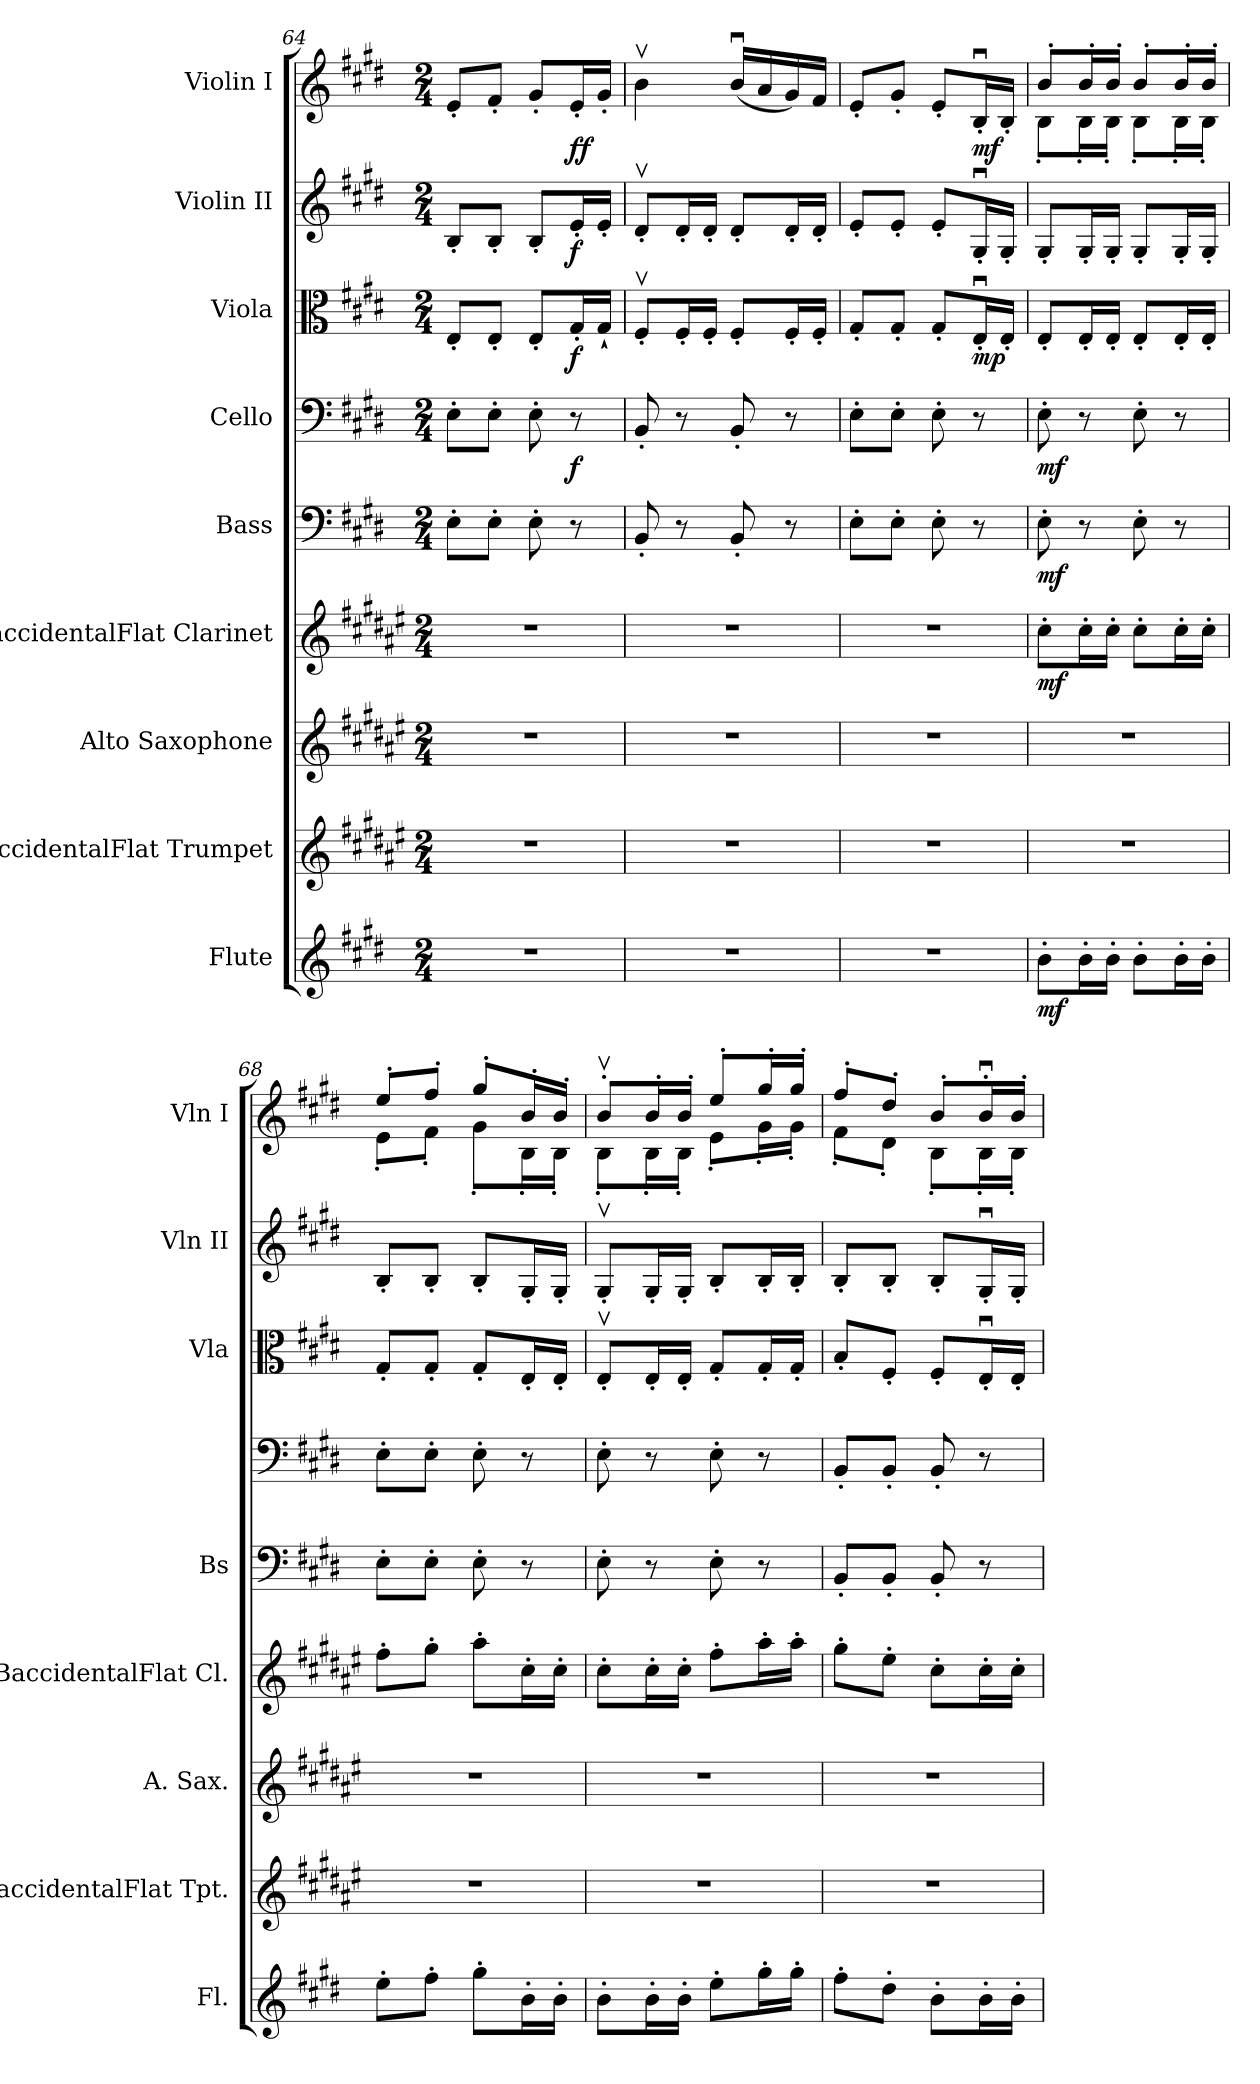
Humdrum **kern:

**kern	**dynam	**kern	**kern	**kern	**dynam	**kern	**dynam	**kern	**dynam	**kern	**dynam	**kern	**dynam	**kern	**dynam
*part9	*part9	*part8	*part7	*part6	*part6	*part5	*part5	*part4	*part4	*part3	*part3	*part2	*part2	*part1	*part1
*staff9	*staff9	*staff8	*staff7	*staff6	*staff6	*staff5	*staff5	*staff4	*staff4	*staff3	*staff3	*staff2	*staff2	*staff1	*staff1
*I"Flute	*	*I"BaccidentalFlat Trumpet	*I"Alto Saxophone	*I"BaccidentalFlat Clarinet	*	*I"Bass	*	*I"Cello	*	*I"Viola	*	*I"Violin II	*	*I"Violin I	*
*I'Fl.	*	*I'BaccidentalFlat Tpt.	*I'A. Sax.	*I'BaccidentalFlat Cl.	*	*I'Bs	*	*	*	*I'Vla	*	*I'Vln II	*	*I'Vln I	*
*clefG2	*	*clefG2	*clefG2	*clefG2	*	*clefF4	*	*clefF4	*	*clefC3	*	*clefG2	*	*clefG2	*
*	*	*ITrd1c2	*ITrd5c9	*ITrd1c2	*	*	*	*	*	*	*	*	*	*	*
*k[f#c#g#d#]	*	*k[f#c#g#d#]	*k[f#c#g#]	*k[f#c#g#d#]	*	*k[f#c#g#d#]	*	*k[f#c#g#d#]	*	*k[f#c#g#d#]	*	*k[f#c#g#d#]	*	*k[f#c#g#d#]	*
*M2/4	*	*M2/4	*M2/4	*M2/4	*	*M2/4	*	*M2/4	*	*M2/4	*	*M2/4	*	*M2/4	*
=64	=64	=64	=64	=64	=64	=64	=64	=64	=64	=64	=64	=64	=64	=64	=64
2r	.	2r	2r	2r	.	8E'\L	.	8E'\L	.	8E'/L	.	8B'/L	.	8e'/L	.
.	.	.	.	.	.	8E'\J	.	8E'\J	.	8E'/J	.	8B'/J	.	8f#'/J	.
.	.	.	.	.	.	8E'\	.	8E'\	.	8E'/L	.	8B'/L	.	8g#'/L	.
!	!	!	!	!	!	!	!	!	!LO:DY:b	!	!LO:DY:b	!	!LO:DY:b	!	!LO:DY:b
.	.	.	.	.	.	8r	.	8r	f	16G#'/L	f	16e'/L	f	16e'/L	ff
.	.	.	.	.	.	.	.	.	.	16G#''/JJ	.	16e'/JJ	.	16g#'/JJ	.
=65	=65	=65	=65	=65	=65	=65	=65	=65	=65	=65	=65	=65	=65	=65	=65
2r	.	2r	2r	2r	.	8BB'/	.	8BB'/	.	8F#vv'/L	.	8d#v'/L	.	4bv\	.
.	.	.	.	.	.	8r	.	8r	.	16F#'/L	.	16d#'/L	.	.	.
.	.	.	.	.	.	.	.	.	.	16F#'/JJ	.	16d#'/JJ	.	.	.
.	.	.	.	.	.	8BB'/	.	8BB'/	.	8F#'/L	.	8d#'/L	.	(<16bu/LL	.
.	.	.	.	.	.	.	.	.	.	.	.	.	.	16a/	.
.	.	.	.	.	.	8r	.	8r	.	16F#'/L	.	16d#'/L	.	16g#/)	.
.	.	.	.	.	.	.	.	.	.	16F#'/JJ	.	16d#'/JJ	.	16f#/JJ	.
!!LO:PB:g=z
=66	=66	=66	=66	=66	=66	=66	=66	=66	=66	=66	=66	=66	=66	=66	=66
2r	.	2r	2r	2r	.	8E'\L	.	8E'\L	.	8G#'/L	.	8e'/L	.	8e'/L	.
.	.	.	.	.	.	8E'\J	.	8E'\J	.	8G#'/J	.	8e'/J	.	8g#'/J	.
.	.	.	.	.	.	8E'\	.	8E'\	.	8G#'/L	.	8e'/L	.	8e'/L	.
!	!	!	!	!	!	!	!	!	!	!	!LO:DY:b	!	!	!	!LO:DY:b
.	.	.	.	.	.	8r	.	8r	.	16Eu'/L	mp	16G#u'/L	.	16Bu'/L	mf
.	.	.	.	.	.	.	.	.	.	16E'/JJ	.	16G#'/JJ	.	16B'/JJ	.
=67	=67	=67	=67	=67	=67	=67	=67	=67	=67	=67	=67	=67	=67	=67	=67
*	*	*	*	*	*	*	*	*	*	*	*	*	*	*^	*
!	!LO:DY:b	!	!	!	!LO:DY:b	!	!LO:DY:b	!	!LO:DY:b	!	!	!	!	!	!	!
8b'\L	mf	2r	2r	8b'\L	mf	8E'\	mf	8E'\	mf	8E'/L	.	8G#'/L	.	8b'/L	8B'\L	.
16b'\L	.	.	.	16b'\L	.	8r	.	8r	.	16E'/L	.	16G#'/L	.	16b'/L	16B'\L	.
16b'\JJ	.	.	.	16b'\JJ	.	.	.	.	.	16E'/JJ	.	16G#'/JJ	.	16b'/JJ	16B'\JJ	.
8b'\L	.	.	.	8b'\L	.	8E'\	.	8E'\	.	8E'/L	.	8G#'/L	.	8b'/L	8B'\L	.
16b'\L	.	.	.	16b'\L	.	8r	.	8r	.	16E'/L	.	16G#'/L	.	16b'/L	16B'\L	.
16b'\JJ	.	.	.	16b'\JJ	.	.	.	.	.	16E'/JJ	.	16G#'/JJ	.	16b'/JJ	16B'\JJ	.
=68	=68	=68	=68	=68	=68	=68	=68	=68	=68	=68	=68	=68	=68	=68	=68	=68
8ee'\L	.	2r	2r	8ee'\L	.	8E'\L	.	8E'\L	.	8G#'/L	.	8B'/L	.	8ee'/L	8e'\L	.
8ff#'\J	.	.	.	8ff#'\J	.	8E'\J	.	8E'\J	.	8G#'/J	.	8B'/J	.	8ff#'/J	8f#'\J	.
8gg#'\L	.	.	.	8gg#'\L	.	8E'\	.	8E'\	.	8G#'/L	.	8B'/L	.	8gg#'/L	8g#'\L	.
16b'\L	.	.	.	16b'\L	.	8r	.	8r	.	16E'/L	.	16G#'/L	.	16b'/L	16B'\L	.
16b'\JJ	.	.	.	16b'\JJ	.	.	.	.	.	16E'/JJ	.	16G#'/JJ	.	16b'/JJ	16B'\JJ	.
=69	=69	=69	=69	=69	=69	=69	=69	=69	=69	=69	=69	=69	=69	=69	=69	=69
8b'\L	.	2r	2r	8b'\L	.	8E'\	.	8E'\	.	8Ev'/L	.	8G#v'/L	.	8bv'/L	8B'\L	.
16b'\L	.	.	.	16b'\L	.	8r	.	8r	.	16E'/L	.	16G#'/L	.	16b'/L	16B'\L	.
16b'\JJ	.	.	.	16b'\JJ	.	.	.	.	.	16E'/JJ	.	16G#'/JJ	.	16b'/JJ	16B'\JJ	.
8ee'\L	.	.	.	8ee'\L	.	8E'\	.	8E'\	.	8G#'/L	.	8B'/L	.	8ee'/L	8e'\L	.
16gg#'\L	.	.	.	16gg#'\L	.	8r	.	8r	.	16G#'/L	.	16B'/L	.	16gg#'/L	16g#'\L	.
16gg#'\JJ	.	.	.	16gg#'\JJ	.	.	.	.	.	16G#'/JJ	.	16B'/JJ	.	16gg#'/JJ	16g#'\JJ	.
=70	=70	=70	=70	=70	=70	=70	=70	=70	=70	=70	=70	=70	=70	=70	=70	=70
8ff#'\L	.	2r	2r	8ff#'\L	.	8BB'/L	.	8BB'/L	.	8B'/L	.	8B'/L	.	8ff#'/L	8f#'\L	.
8dd#'\J	.	.	.	8dd#'\J	.	8BB'/J	.	8BB'/J	.	8F#'/J	.	8B'/J	.	8dd#'/J	8d#'\J	.
8b'\L	.	.	.	8b'\L	.	8BB'/	.	8BB'/	.	8F#'/L	.	8B'/L	.	8b'/L	8B'\L	.
16b'\L	.	.	.	16b'\L	.	8r	.	8r	.	16Eu'/L	.	16G#u'/L	.	16bu'/L	16B'\L	.
16b'\JJ	.	.	.	16b'\JJ	.	.	.	.	.	16E'/JJ	.	16G#'/JJ	.	16b'/JJ	16B'\JJ	.
*	*	*	*	*	*	*	*	*	*	*	*	*	*	*v	*v	*
=	=	=	=	=	=	=	=	=	=	=	=	=	=	=	=
*-	*-	*-	*-	*-	*-	*-	*-	*-	*-	*-	*-	*-	*-	*-	*-
